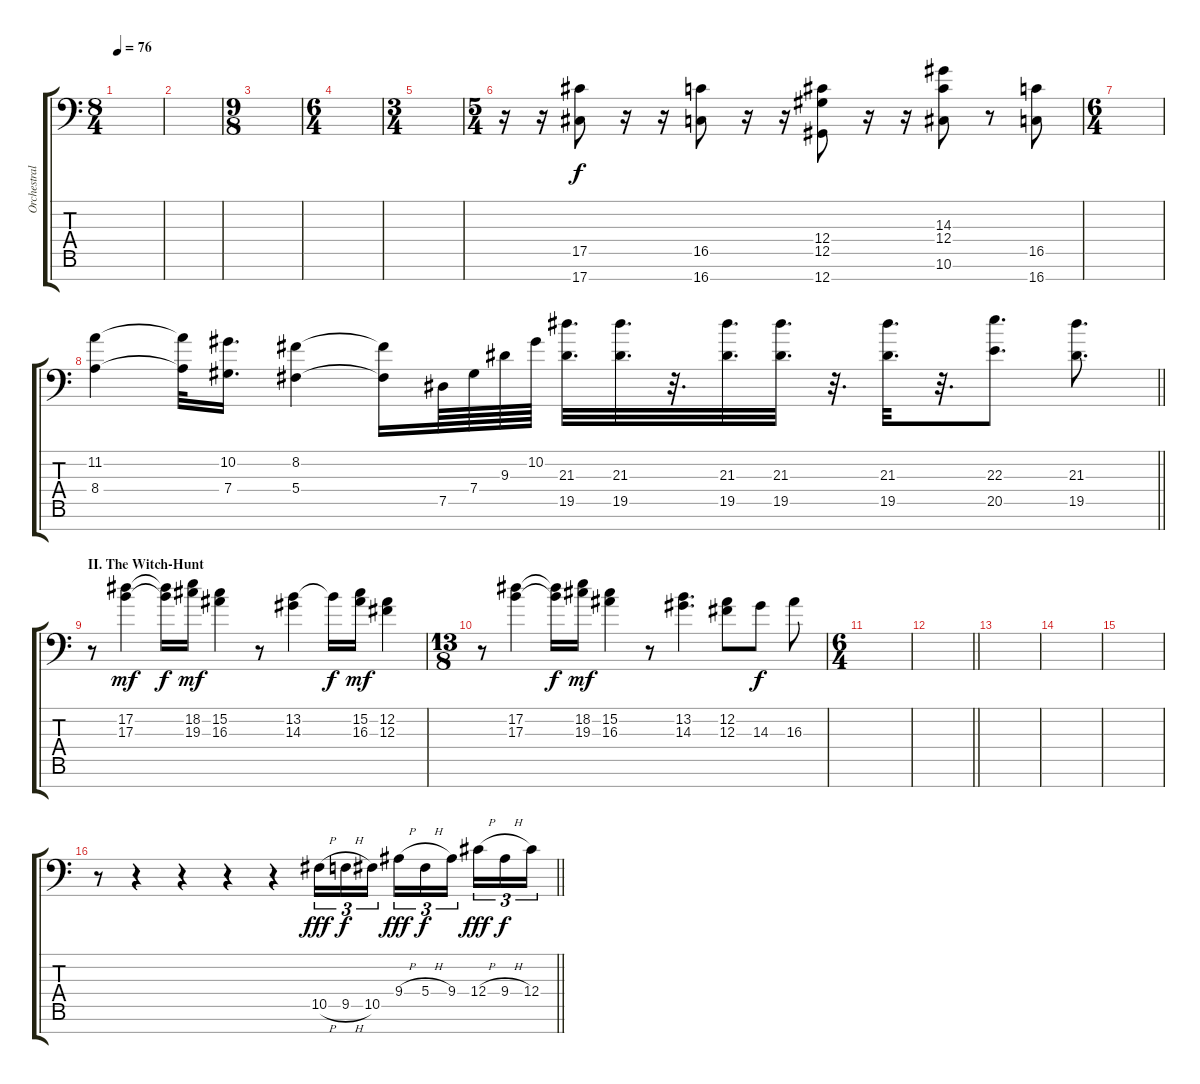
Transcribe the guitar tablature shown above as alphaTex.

\track ("Orchestral (Trumpets)" "Orchestral") {instrument brasssection}
\staff {score tabs}
\tuning (Eb4 Bb3 Gb3 Db3 Ab2 Eb2 Ab1) {hide}
\ts (8 4)
\tempo 76
\clef f4
\ks c
|
|
\ts (9 8)
|
\ts (6 4)
|
\ts (3 4)
|
\ts (5 4)
r.16 r.16 (17.5 17.7).8 r.16 r.16 (16.5 16.7).8 r.16 r.16 (12.4 12.5 12.7).8 r.16 r.16 (14.3 12.4 10.6).8 r.8 (16.5 16.7).8 |
\ts (6 4)
|
\barLineRight lightlight
(11.2 8.4).4 (11.2{t} 8.4{t}).32 (10.2 7.4).16{d} (8.2 5.4).4 (8.2{t} 5.4{t}).16 7.5.64 7.4.64 9.3.64 10.2.64 (21.3 19.5).32{d} (21.3 19.5).32{d} r.32{d} (21.3 19.5).32{d} (21.3 19.5).32{d} r.32{d} (21.3 19.5).32{d} r.32{d} (22.3 20.5).8{d} (21.3 19.5).8{d} |
\section ("" "II. The Witch-Hunt")
r.8 (17.2 17.3).4{dy mf} (17.2{t} 17.3{t}).16{dy f} (18.2 19.3).16{dy mf} (15.2 16.3).4 r.8 (13.2 14.3).4 13.2{t}.16{dy f} (15.2 16.3).16{dy mf} (12.2 12.3).4 |
\ts (13 8)
r.8 (17.2 17.3).4 (17.2{t} 17.3{t}).16{dy f} (18.2 19.3).16{dy mf} (15.2 16.3).4 r.8 (13.2 14.3).4{d} (12.2 12.3).8 14.3.8{dy f} 16.3.8 |
\ts (6 4)
|
\barLineRight lightlight
|
|
|
|
\barLineRight lightlight
r.8 r.4 r.4 r.4 r.4 10.5{h}.16{tu (3 2) dy fff} 9.5{h}.16{tu (3 2) dy f} 10.5.16{tu (3 2) beam splitsecondary} 9.4{h}.16{tu (3 2) dy fff} 5.4{h}.16{tu (3 2) dy f} 9.4.16{tu (3 2) beam splitsecondary} 12.4{h}.16{tu (3 2) dy fff} 9.4{h}.16{tu (3 2) dy f} 12.4.16{tu (3 2)}
